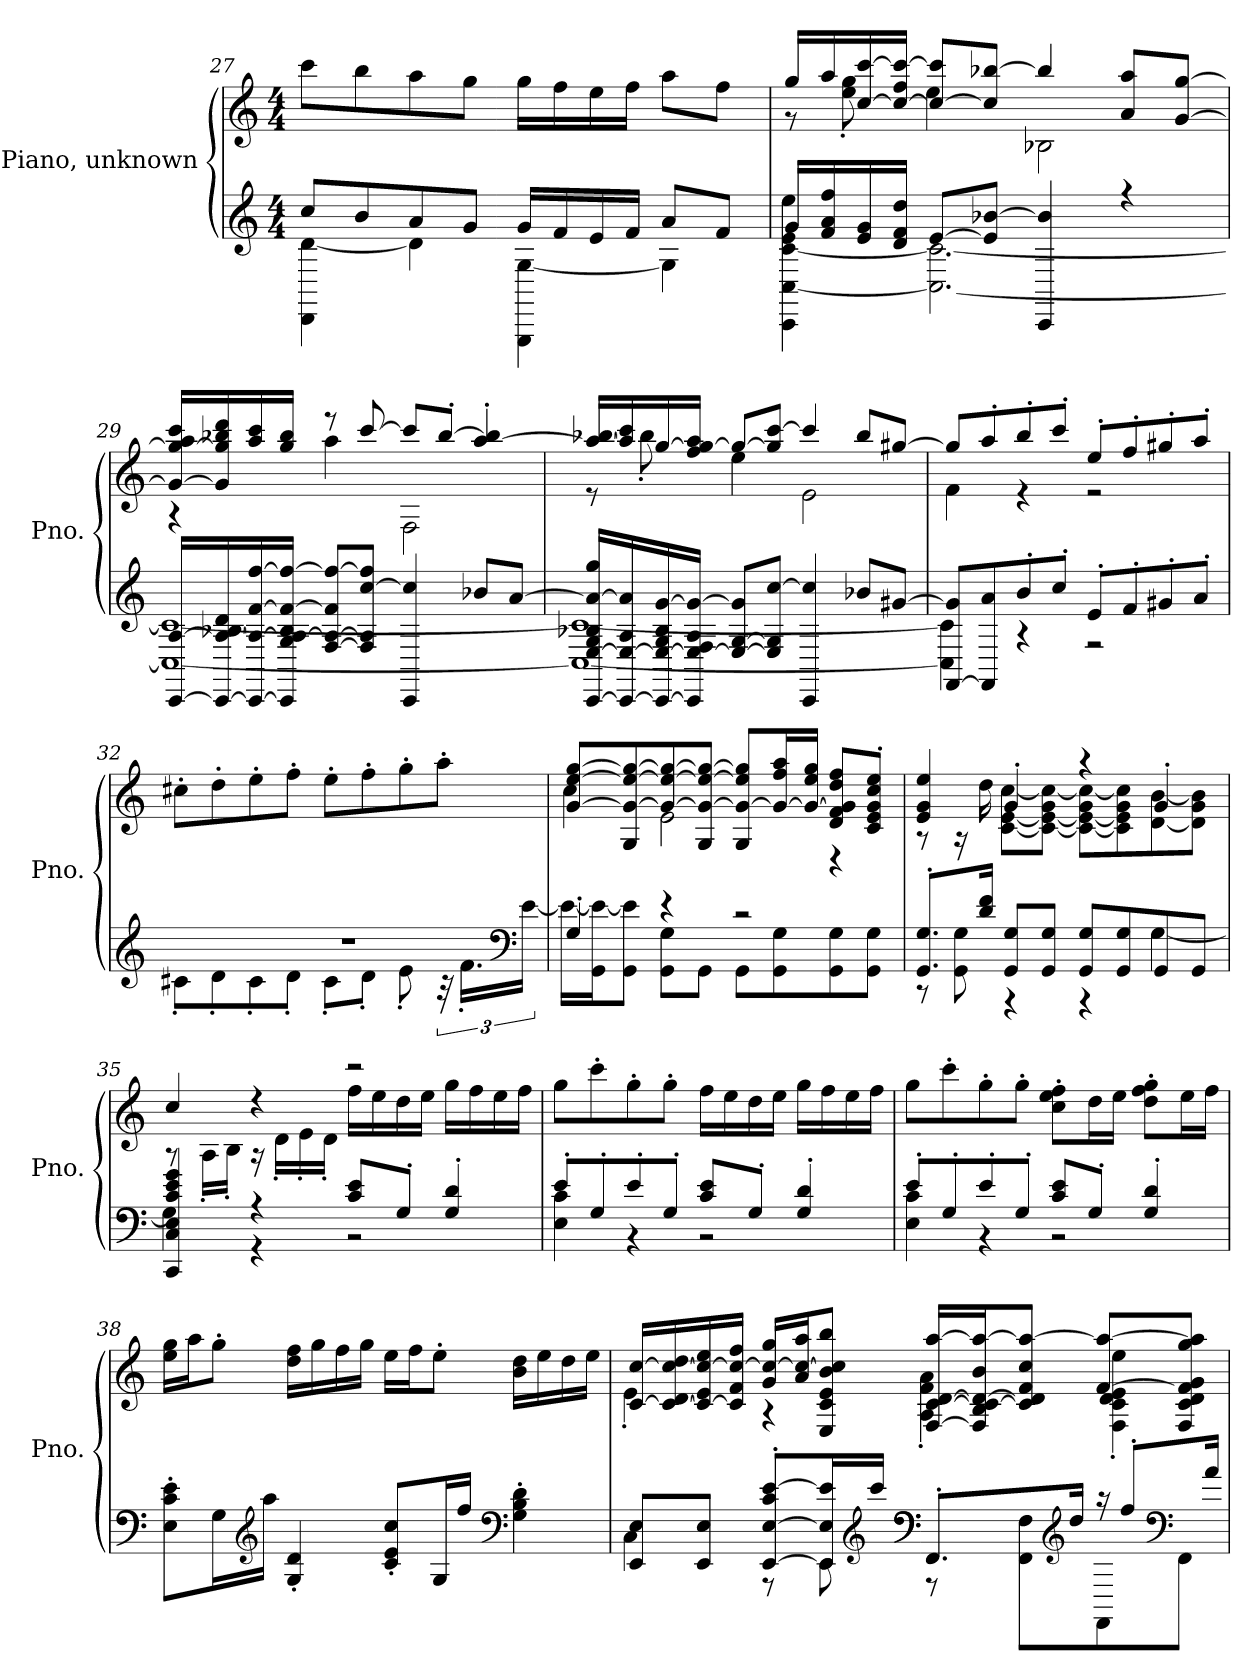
**kern	**kern
*part1	*part1
*staff2	*staff1
*I"Piano, unknown	*
*I'Pno.	*
*clefG2	*clefG2
*k[]	*k[]
*M4/4	*M4/4
=27	=27
*^	*
8cc/L	4DD\ [4d\	8ccc\L
8b/	.	8bb\
8a/	4d\]	8aa\
8g/J	.	8gg\J
16g/LL	4GGG\ [4G\	16gg\LL
16f/	.	16ff\
16e/	.	16ee\
16f/JJ	.	16ff\JJ
8a/L	4G\]	8aa\L
8f/J	.	8ff\J
=28	=28	=28
*	*	*^
16g/LL	4CC\ [4C\ [4c\ 4e\ 4ee\	16gg/LL	8r
16f/ 16a/ 16ff/	.	16aa/	.
16e/ 16g/	.	[16cc/ [16ccc/	8ee\' 8gg\'
16d/ 16f/ 16dd/JJ	.	16cc/_ 16ff/ 16ccc/_JJ	.
[8e/L	2.C\_ 2.c\_	8cc/_ 8ccc/]L	4ee\
8e/] [8b-X/J	.	8cc/] [8bb-X/J	.
4CC/ 4b-/]	.	4bb-/]	2B-X\
4r	.	8a/ 8aa/L	.
.	.	[8g/ [8gg/J	.
!!LO:LB:g=z	!!
=29	=29	=29	=29
[16CC/ [16A/LL	1C_ 1c_	16g/_ 16gg/_ 16aa/ 16ccc/LL	4r
16CC/_ 16A/_ 16B-X/ 16d/	.	16g/] 16gg/] 16bb-X/ 16ddd/	.
16CC/_ 16A/_ [16f/ [16ff/	.	16aa/ 16ccc/	.
16CC/] 16G/ 16A/_ 16B-/ 16f/_ 16ff/_JJ	.	16gg/ 16bb-/JJ	.
[8F/ 8A/_ 8f/] 8ff/_L	.	8r	4aa\
8F/] 8A/] [8cc/ 8ff/]J	.	[8ccc/	.
4CC/ 4cc/]	.	8ccc/L]	2F\
.	.	[8bb-'/J	.
8b-X/L	.	[4aa/' 4bb-/]'	.
[8a/J	.	.	.
=30	=30	=30	=30
[16CC/ [16E/ 16G/ 16B-X/ 16a/_ 16gg/LL	1C_ 1c_	16aa/_ 16bb-X/LL	8r
16CC/_ 16E/_ 16A/ 16a/]	.	16aa/] 16ccc/	.
16CC/_ 16E/_ 16G/ 16B-/ [16g/	.	[16gg/	8bb-'\
16CC/] 16E/_ 16F/ 16A/ 16g/_JJ	.	16ff/ 16gg/_ 16aa/JJ	.
8E/_ [8G/ 8g/]L	.	8gg/L_	4ee\
8E/] 8G/] [8cc/J	.	8gg/] [8ccc/J	.
4CC/ 4cc/]	.	4ccc/]	2e\
8b-X/L	.	8bb-/L	.
[8g#X/J	.	[8gg#X/J	.
=31	=31	=31	=31
[8FF/ 8g#/]L	4C\] 4c\]	8gg#/L]	4f\
8FF/] 8a/	.	8aa'/	.
8b'/	4r	8bb'/	4r
8cc'/J	.	8ccc'/J	.
8e'/L	2r	8ee'/L	2r
8f'/	.	8ff'/	.
8g#X'/	.	8gg#X'/	.
8a'/J	.	8aa'/J	.
*	*	*v	*v
!!LO:LB:g=z
=32	=32	=32
1r	8c#X'\L	8cc#X'\L
.	8d'\	8dd'\
.	8c#'\	8ee'\
.	8d'\J	8ff'\J
.	8c#'\L	8ee'\L
.	8d'\J	8ff'\
.	8e'\	8gg'\
.	48r	8aa'\J
.	24.f'\LL	.
*clefF4	*	*
.	[24e\JJ	.
=33	=33	=33
*	*	*^
4G'/	16e\LL_	[8g/ [8ee/ [8gg/L	4cc\
.	16GG\ 16e\_J	.	.
.	8GG\ 8e\]J	8G/ 8g/_ 8ee/_ 8gg/_	.
4r	8GG\ 8G\L	8g/_ 8ee/_ 8gg/_	2e\
.	8GG\J	8G/ 8g/_ 8ee/_ 8gg/_J	.
2r	8GG\L	8G/ 8g/_ 8ee/] 8gg/]L	.
.	8GG\ 8G\	16g/_ 16ff/ 16aa/L	.
.	.	16g/_ 16ee/ 16gg/JJ	.
.	8GG\ 8G\	8d/ 8f/ 8g/] 8dd/ 8ff/L	4r
.	8GG\ 8G\J	8c/' 8e/' 8g/' 8cc/' 8ee/'J	.
=34	=34	=34	=34
8.GG/' 8.G/'L	8r	4e/ 4g/ 4ee/	8r
.	8GG\ 8G\	.	16r
16d/ 16f/Jk	.	.	16dd\
8GG/ 8G/L	4r	4g'/	[8c\ [8e\ [8cc\L
8GG/ 8G/J	.	.	8c\_ 8e\_ 8g\ 8cc\_J
8GG/ 8G/L	4r	4r	8c\_ 8e\_ 8g\ 8cc\_L
8GG/ 8G/	.	.	8c\] 8e\] 8g\ 8cc\]
8GG/	[4G\	4g'/	[8d\ [8b\
8GG/J	.	.	8d\] 8g\ 8b\]J
!!LO:LB:g=z	!!
=35	=35	=35	=35
4CC/ 4C/ 4E/ 4c/ 4e/ 4g/	4G\]	4cc/	8r
.	.	.	16A'\LL
.	.	.	16B'\JJ
4r	4r	4r	16r
.	.	.	16d'\LL
.	.	.	16e'\
.	.	.	16d'\JJ
8c/ 8e/L	2r	2r	16ff\LL
.	.	.	16ee\
8G'/J	.	.	16dd\
.	.	.	16ee\JJ
4G/' 4d/'	.	.	16gg\LL
.	.	.	16ff\
.	.	.	16ee\
.	.	.	16ff\JJ
*	*	*v	*v
=36	=36	=36
8e'/L	4E\ 4c\	8gg\L
8G'/	.	8ccc'\
8e'/	4r	8gg'\
8G'/J	.	8gg'\J
8c/ 8e/L	2r	16ff\LL
.	.	16ee\
8G'/J	.	16dd\
.	.	16ee\JJ
4G/' 4d/'	.	16gg\LL
.	.	16ff\
.	.	16ee\
.	.	16ff\JJ
=37	=37	=37
8e'/L	4E\ 4c\	8gg\L
8G'/	.	8ccc'\
8e'/	4r	8gg'\
8G'/J	.	8gg'\J
8c/ 8e/L	2r	8cc\' 8ee\' 8ff\'L
8G'/J	.	16dd\L
.	.	16ee\JJ
4G/' 4d/'	.	8dd\' 8ff\' 8gg\'L
.	.	16ee\L
.	.	16ff\JJ
*v	*v	*
!!LO:PB:g=z
=38	=38
8E\' 8c\' 8e\'L	16ee\ 16gg\LL
.	16aa\J
16G\L	8gg'\J
*clefG2	*
16aa\JJ	.
4G/' 4d/'	16dd\ 16ff\LL
.	16gg\
.	16ff\
.	16gg\JJ
8c/' 8e/' 8cc/'L	16ee\LL
.	16ff\J
16G/L	8ee'\J
16ff/JJ	.
*clefF4	*
4G\' 4B\' 4d\'	16b\ 16dd\LL
.	16ee\
.	16dd\
.	16ee\JJ
!!LO:LB:g=z
=39	=39
*^	*^
8EE/ 8E/L	4C\	[16c/ [16cc/LL	4e'\
.	.	16c/_ 16d/ 16cc/_ 16dd/	.
8EE/ 8E/J	.	16c/_ 16e/ 16cc/_ 16ee/	.
.	.	16c/] 16f/ 16cc/_ 16ff/JJ	.
[8EE/' [8E/' 8c/' [8e/'L	8r	16g/ 16cc/_ 16gg/LL	4r
.	.	16a/ 16cc/_ 16aa/J	.
16EE/] 16E/] 16e/]L	8EE\	8E/ 8c/ 8e/ 8b/ 8cc/] 8bb/J	.
*clefG2	*	*	*
16ccc/JJ	.	.	.
*clefF4	*	*	*
8.FF'/L	8r	[16F/ [16c/ [16d/ [16aa/LL	4A\' 4f\' 4a\'
.	.	16F/] 16B/ 16c/_ 16d/_ 16b/ 16aa/_J	.
.	8FF\ 8F\L	8c/] 8d/] 8f/ 8cc/ 8aa/_J	.
*clefG2	*	*	*
16dd/Jk	.	.	.
16r	8FF\	[8f/ 8aa/_L	4F\' 4c\' 4d\' 4e\' 4ee\'
8ff'/L	.	.	.
*clefF4	*	*	*
.	8FF\J	8F/ 8c/ 8d/ 8f/] 8g/ 8gg/ 8aa/]J	.
16a/Jk	.	.	.
*v	*v	*	*
*	*v	*v
=	=
*-	*-
